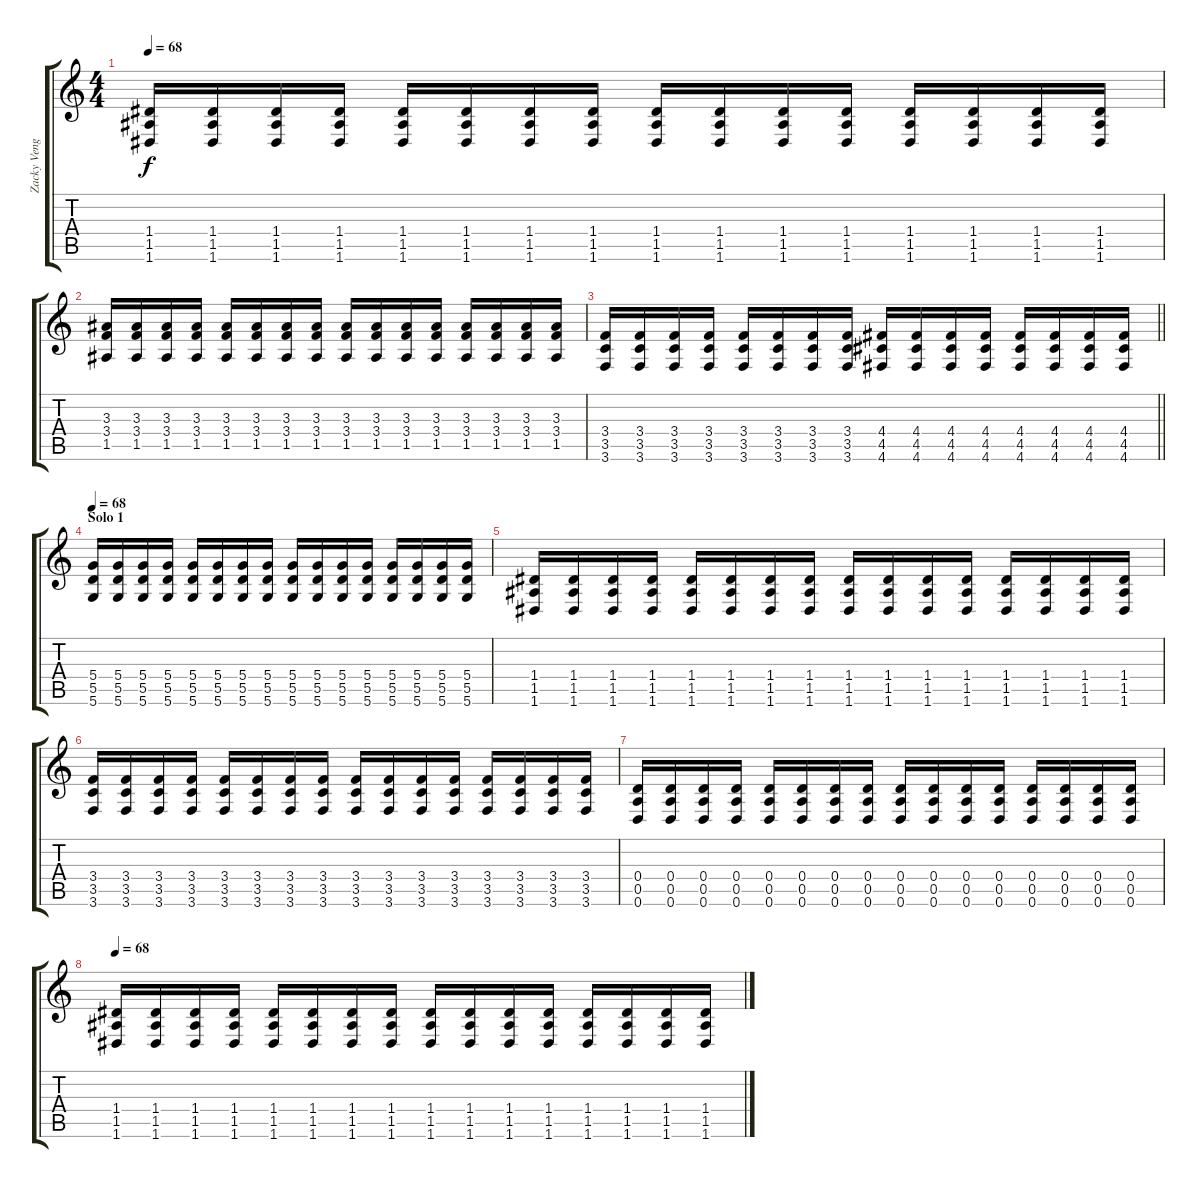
\track ("Zacky Vengence" "Zacky Veng") {instrument distortionguitar}
\staff {score tabs}
\tuning (E4 B3 G3 D3 A2 D2) {hide}
\ts (4 4)
\tempo 68
\clef g2
\ks c
(1.4 1.5 1.6).16{dy f} (1.4 1.5 1.6).16 (1.4 1.5 1.6).16 (1.4 1.5 1.6).16 (1.4 1.5 1.6).16 (1.4 1.5 1.6).16 (1.4 1.5 1.6).16 (1.4 1.5 1.6).16 (1.4 1.5 1.6).16 (1.4 1.5 1.6).16 (1.4 1.5 1.6).16 (1.4 1.5 1.6).16 (1.4 1.5 1.6).16 (1.4 1.5 1.6).16 (1.4 1.5 1.6).16 (1.4 1.5 1.6).16 |
(3.3 3.4 1.5).16 (3.3 3.4 1.5).16 (3.3 3.4 1.5).16 (3.3 3.4 1.5).16 (3.3 3.4 1.5).16 (3.3 3.4 1.5).16 (3.3 3.4 1.5).16 (3.3 3.4 1.5).16 (3.3 3.4 1.5).16 (3.3 3.4 1.5).16 (3.3 3.4 1.5).16 (3.3 3.4 1.5).16 (3.3 3.4 1.5).16 (3.3 3.4 1.5).16 (3.3 3.4 1.5).16 (3.3 3.4 1.5).16 |
\barLineRight lightlight
(3.4 3.5 3.6).16 (3.4 3.5 3.6).16 (3.4 3.5 3.6).16 (3.4 3.5 3.6).16 (3.4 3.5 3.6).16 (3.4 3.5 3.6).16 (3.4 3.5 3.6).16 (3.4 3.5 3.6).16 (4.4 4.5 4.6).16 (4.4 4.5 4.6).16 (4.4 4.5 4.6).16 (4.4 4.5 4.6).16 (4.4 4.5 4.6).16 (4.4 4.5 4.6).16 (4.4 4.5 4.6).16 (4.4 4.5 4.6).16 |
\section ("" "Solo 1")
\tempo 68
(5.4 5.5 5.6).16{volume 13} (5.4 5.5 5.6).16 (5.4 5.5 5.6).16 (5.4 5.5 5.6).16 (5.4 5.5 5.6).16 (5.4 5.5 5.6).16 (5.4 5.5 5.6).16 (5.4 5.5 5.6).16 (5.4 5.5 5.6).16 (5.4 5.5 5.6).16 (5.4 5.5 5.6).16 (5.4 5.5 5.6).16 (5.4 5.5 5.6).16 (5.4 5.5 5.6).16 (5.4 5.5 5.6).16 (5.4 5.5 5.6).16 |
(1.4 1.5 1.6).16 (1.4 1.5 1.6).16 (1.4 1.5 1.6).16 (1.4 1.5 1.6).16 (1.4 1.5 1.6).16 (1.4 1.5 1.6).16 (1.4 1.5 1.6).16 (1.4 1.5 1.6).16 (1.4 1.5 1.6).16 (1.4 1.5 1.6).16 (1.4 1.5 1.6).16 (1.4 1.5 1.6).16 (1.4 1.5 1.6).16 (1.4 1.5 1.6).16 (1.4 1.5 1.6).16 (1.4 1.5 1.6).16 |
(3.4 3.5 3.6).16 (3.4 3.5 3.6).16 (3.4 3.5 3.6).16 (3.4 3.5 3.6).16 (3.4 3.5 3.6).16 (3.4 3.5 3.6).16 (3.4 3.5 3.6).16 (3.4 3.5 3.6).16 (3.4 3.5 3.6).16 (3.4 3.5 3.6).16 (3.4 3.5 3.6).16 (3.4 3.5 3.6).16 (3.4 3.5 3.6).16 (3.4 3.5 3.6).16 (3.4 3.5 3.6).16 (3.4 3.5 3.6).16 |
(0.4 0.5 0.6).16 (0.4 0.5 0.6).16 (0.4 0.5 0.6).16 (0.4 0.5 0.6).16 (0.4 0.5 0.6).16 (0.4 0.5 0.6).16 (0.4 0.5 0.6).16 (0.4 0.5 0.6).16 (0.4 0.5 0.6).16 (0.4 0.5 0.6).16 (0.4 0.5 0.6).16 (0.4 0.5 0.6).16 (0.4 0.5 0.6).16 (0.4 0.5 0.6).16 (0.4 0.5 0.6).16 (0.4 0.5 0.6).16 |
\tempo 68
(1.4 1.5 1.6).16 (1.4 1.5 1.6).16 (1.4 1.5 1.6).16 (1.4 1.5 1.6).16 (1.4 1.5 1.6).16 (1.4 1.5 1.6).16 (1.4 1.5 1.6).16 (1.4 1.5 1.6).16 (1.4 1.5 1.6).16 (1.4 1.5 1.6).16 (1.4 1.5 1.6).16 (1.4 1.5 1.6).16 (1.4 1.5 1.6).16 (1.4 1.5 1.6).16 (1.4 1.5 1.6).16 (1.4 1.5 1.6).16
